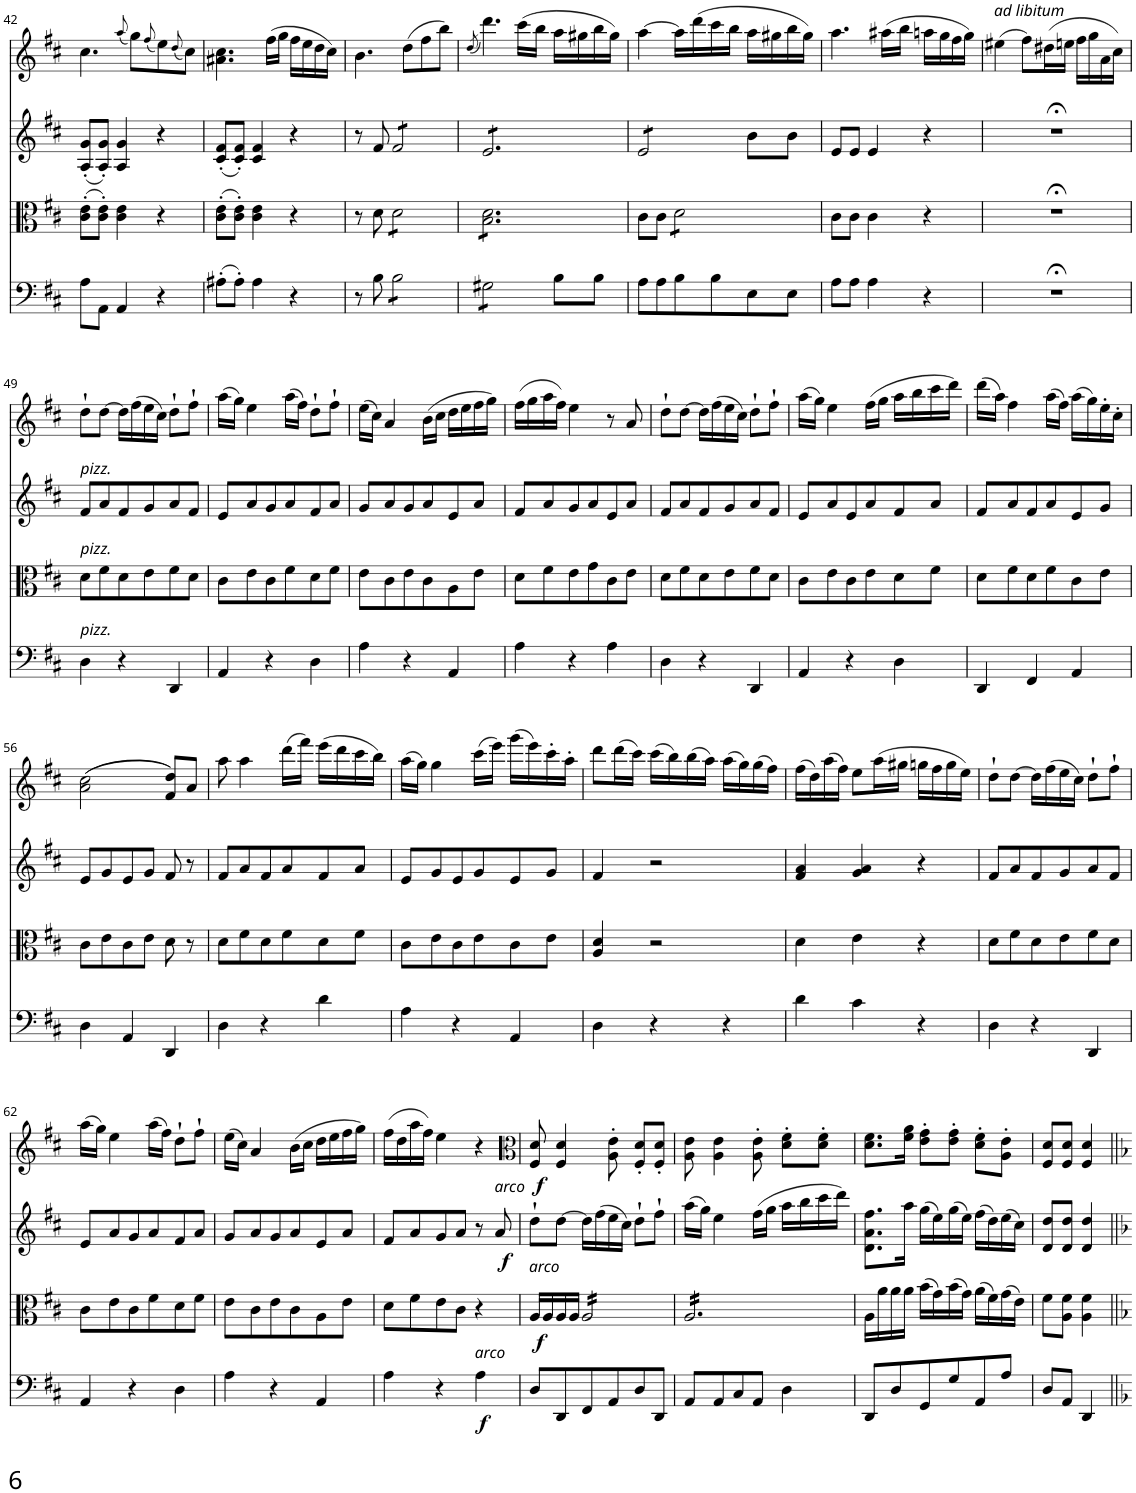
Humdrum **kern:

**kern	**dynam	**kern	**dynam	**kern	**dynam	**kern	**dynam
*part4	*part4	*part3	*part3	*part2	*part2	*part1	*part1
*staff4	*staff4	*staff3	*staff3	*staff2	*staff2	*staff1	*staff1
*I"Violoncello	*	*I"Viola	*	*I"Violin	*	*I"Viola d’amore	*
*I'Vc	*	*I'Vla	*	*I'Vln	*	*	*
!!LO:PB:g=z
*clefF4	*	*clefC3	*	*clefG2	*	*clefG2	*
*k[f#c#]	*	*k[f#c#]	*	*k[f#c#]	*	*k[f#c#]	*
*M3/4	*	*M3/4	*	*M3/4	*	*M3/4	*
=42	=42	=42	=42	=42	=42	=42	=42
8A\L	.	(8c#\' 8e\'L	.	(8A/' 8g/'L	.	4.cc#\	.
8AA\J	.	8c#\' 8e\'J)	.	8A/' 8g/'J)	.	.	.
4AA/	.	4c#\ 4e\	.	4A/ 4g/	.	.	.
.	.	.	.	.	.	(8qaa/	.
.	.	.	.	.	.	8gg\L)	.
.	.	.	.	.	.	(8qff#/	.
4r	.	4r	.	4r	.	8ee\)	.
.	.	.	.	.	.	(8qdd/	.
.	.	.	.	.	.	8cc#\J)	.
=43	=43	=43	=43	=43	=43	=43	=43
(8A#X'\L	.	(8c#\' 8e\'L	.	(8c#/' 8f#/'L	.	4.a#X\ 4.cc#\	.
8A#'\J)	.	8c#\' 8e\'J)	.	8c#/' 8f#/'J)	.	.	.
4A#\	.	4c#\ 4e\	.	4c#/ 4f#/	.	.	.
.	.	.	.	.	.	(16ff#\LL	.
.	.	.	.	.	.	16gg\JJ	.
4r	.	4r	.	4r	.	16ff#\LL	.
.	.	.	.	.	.	16ee\	.
.	.	.	.	.	.	16dd\	.
.	.	.	.	.	.	16cc#\JJ)	.
=44	=44	=44	=44	=44	=44	=44	=44
8r	.	8r	.	8r	.	4.b\	.
8B\	.	8d\	.	8f#/	.	.	.
*tremolo	*	*	*	*	*	*	*
*	*	*tremolo	*	*	*	*	*
*	*	*	*	*tremolo	*	*	*
8B\L	.	8d\L	.	8f#/L	.	.	.
8B\	.	8d\	.	8f#/	.	(8dd\L	.
8B\	.	8d\	.	8f#/	.	8ff#\	.
8B\J	.	8d\J	.	8f#/J	.	8bb\J)	.
=45	=45	=45	=45	=45	=45	=45	=45
.	.	.	.	.	.	(8qdd/	.
8G#X\L	.	8B\ 8d\L	.	8e/L	.	4.ddd\)	.
8G#X\	.	8B\ 8d\	.	8e/	.	.	.
8G#X\	.	8B\ 8d\	.	8e/	.	.	.
8G#X\J	.	8B\ 8d\	.	8e/	.	(16ccc#\LL	.
*Xtremolo	*	*	*	*	*	*	*
.	.	.	.	.	.	16bb\JJ	.
8B\L	.	8B\ 8d\	.	8e/	.	16aa\LL	.
.	.	.	.	.	.	16gg#X\	.
8B\J	.	8B\ 8d\J	.	8e/J	.	16bb\	.
*	*	*Xtremolo	*	*	*	*	*
.	.	.	.	.	.	16gg#\JJ)	.
=46	=46	=46	=46	=46	=46	=46	=46
8A\L	.	8c#\L	.	8e/L	.	[4aa\	.
8A\	.	8c#\J	.	8e/	.	.	.
*	*	*tremolo	*	*	*	*	*
8B\	.	8d\L	.	8e/	.	16aa\LL]	.
.	.	.	.	.	.	(16ddd\	.
8B\	.	8d\	.	8e/J	.	16ccc#\	.
*	*	*	*	*Xtremolo	*	*	*
.	.	.	.	.	.	16bb\JJ	.
8E\	.	8d\	.	8b\L	.	16aa\LL	.
.	.	.	.	.	.	16gg#X\	.
8E\J	.	8d\J	.	8b\J	.	16bb\	.
*	*	*Xtremolo	*	*	*	*	*
.	.	.	.	.	.	16gg#\JJ)	.
=47	=47	=47	=47	=47	=47	=47	=47
8A\L	.	8c#\L	.	8e/L	.	4.aa\	.
8A\J	.	8c#\J	.	8e/J	.	.	.
4A\	.	4c#\	.	4e/	.	.	.
.	.	.	.	.	.	(16aa#X\LL	.
.	.	.	.	.	.	16bb\JJ	.
4r	.	4r	.	4r	.	16aan\LL	.
.	.	.	.	.	.	16gg\	.
.	.	.	.	.	.	16ff#\	.
.	.	.	.	.	.	16gg\JJ)	.
=48	=48	=48	=48	=48	=48	=48	=48
!	!	!	!	!	!	!LO:TX:a:i:t=ad libitum	!
2.r;<	.	2.r;<	.	2.r;<	.	(4ee#X\	.
.	.	.	.	.	.	8ff#\L)	.
.	.	.	.	.	.	(16dd#X\L	.
.	.	.	.	.	.	16een\JJ	.
.	.	.	.	.	.	16ff#\LL	.
.	.	.	.	.	.	16gg\	.
.	.	.	.	.	.	16a\	.
.	.	.	.	.	.	16cc#\JJ)	.
!!LO:LB:g=z
=49	=49	=49	=49	=49	=49	=49	=49
!	!	!	!	!LO:TX:a:i:t=pizz.	!	!	!
!	!	!LO:TX:a:i:t=pizz.	!	!	!	!	!
!LO:TX:a:i:t=pizz.	!	!	!	!	!	!	!
4D\	.	8d\L	.	8f#/L	.	8dd`\L	.
.	.	8f#\	.	8a/	.	[8dd\J	.
4r	.	8d\	.	8f#/	.	16dd\LL]	.
.	.	.	.	.	.	(16ff#\	.
.	.	8e\	.	8g/	.	16ee\	.
.	.	.	.	.	.	16cc#\JJ)	.
4DD/	.	8f#\	.	8a/	.	8dd`\L	.
.	.	8d\J	.	8f#/J	.	8ff#`\J	.
=50	=50	=50	=50	=50	=50	=50	=50
4AA/	.	8c#\L	.	8e/L	.	(16aa\LL	.
.	.	.	.	.	.	16gg\JJ)	.
.	.	8e\	.	8a/	.	4ee\	.
4r	.	8c#\	.	8g/	.	.	.
.	.	8f#\	.	8a/	.	(16aa\LL	.
.	.	.	.	.	.	16ff#\JJ)	.
4D\	.	8d\	.	8f#/	.	8dd`\L	.
.	.	8f#\J	.	8a/J	.	8ff#`\J	.
=51	=51	=51	=51	=51	=51	=51	=51
4A\	.	8e\L	.	8g/L	.	(16ee\LL	.
.	.	.	.	.	.	16cc#\JJ)	.
.	.	8c#\	.	8a/	.	4a/	.
4r	.	8e\	.	8g/	.	.	.
.	.	8c#\	.	8a/	.	(16b\LL	.
.	.	.	.	.	.	16cc#\JJ	.
4AA/	.	8A\	.	8e/	.	16dd\LL	.
.	.	.	.	.	.	16ee\	.
.	.	8e\J	.	8a/J	.	16ff#\	.
.	.	.	.	.	.	16gg\JJ)	.
=52	=52	=52	=52	=52	=52	=52	=52
4A\	.	8d\L	.	8f#/L	.	(16ff#\LL	.
.	.	.	.	.	.	16gg\	.
.	.	8f#\	.	8a/	.	16aa\	.
.	.	.	.	.	.	16ff#\JJ)	.
4r	.	8e\	.	8g/	.	4ee\	.
.	.	8g\	.	8a/	.	.	.
4A\	.	8c#\	.	8e/	.	8r	.
.	.	8e\J	.	8a/J	.	8a/	.
=53	=53	=53	=53	=53	=53	=53	=53
4D\	.	8d\L	.	8f#/L	.	8dd`\L	.
.	.	8f#\	.	8a/	.	[8dd\J	.
4r	.	8d\	.	8f#/	.	16dd\LL]	.
.	.	.	.	.	.	(16ff#\	.
.	.	8e\	.	8g/	.	16ee\	.
.	.	.	.	.	.	16cc#\JJ)	.
4DD/	.	8f#\	.	8a/	.	8dd`\L	.
.	.	8d\J	.	8f#/J	.	8ff#`\J	.
=54	=54	=54	=54	=54	=54	=54	=54
4AA/	.	8c#\L	.	8e/L	.	(16aa\LL	.
.	.	.	.	.	.	16gg\JJ)	.
.	.	8e\	.	8a/	.	4ee\	.
4r	.	8c#\	.	8e/	.	.	.
.	.	8e\	.	8a/	.	(16ff#\LL	.
.	.	.	.	.	.	16gg\JJ	.
4D\	.	8d\	.	8f#/	.	16aa\LL	.
.	.	.	.	.	.	16bb\	.
.	.	8f#\J	.	8a/J	.	16ccc#\	.
.	.	.	.	.	.	16ddd\JJ)	.
=55	=55	=55	=55	=55	=55	=55	=55
4DD/	.	8d\L	.	8f#/L	.	(16ddd\LL	.
.	.	.	.	.	.	16aa\JJ)	.
.	.	8f#\	.	8a/	.	4ff#\	.
4FF#/	.	8d\	.	8f#/	.	.	.
.	.	8f#\	.	8a/	.	(16aa\LL	.
.	.	.	.	.	.	16ff#\JJ)	.
4AA/	.	8c#\	.	8e/	.	(16aa\LL	.
.	.	.	.	.	.	16gg\)	.
.	.	8e\J	.	8g/J	.	16ee'\	.
.	.	.	.	.	.	16cc#'\JJ	.
!!LO:LB:g=z
=56	=56	=56	=56	=56	=56	=56	=56
4D\	.	8c#\L	.	8e/L	.	((2a\ 2cc#\	.
.	.	8e\	.	8g/	.	.	.
4AA/	.	8c#\	.	8e/	.	.	.
.	.	8e\J	.	8g/J	.	.	.
4DD/	.	8d\	.	8f#/	.	8f#/ 8dd/L))	.
.	.	8r	.	8r	.	8a/J	.
=57	=57	=57	=57	=57	=57	=57	=57
4D\	.	8d\L	.	8f#/L	.	8aa\	.
.	.	8f#\	.	8a/	.	4aa\	.
4r	.	8d\	.	8f#/	.	.	.
.	.	8f#\	.	8a/	.	(16ddd\LL	.
.	.	.	.	.	.	16fff#\JJ)	.
4d\	.	8d\	.	8f#/	.	(16eee\LL	.
.	.	.	.	.	.	16ddd\	.
.	.	8f#\J	.	8a/J	.	16ccc#\	.
.	.	.	.	.	.	16bb\JJ)	.
=58	=58	=58	=58	=58	=58	=58	=58
4A\	.	8c#\L	.	8e/L	.	(16aa\LL	.
.	.	.	.	.	.	16gg\JJ)	.
.	.	8e\	.	8g/	.	4gg\	.
4r	.	8c#\	.	8e/	.	.	.
.	.	8e\	.	8g/	.	(16ccc#\LL	.
.	.	.	.	.	.	16eee\JJ)	.
4AA/	.	8c#\	.	8e/	.	(16ggg\LL	.
.	.	.	.	.	.	16eee\)	.
.	.	8e\J	.	8g/J	.	16ccc#'\	.
.	.	.	.	.	.	16aa'\JJ	.
=59	=59	=59	=59	=59	=59	=59	=59
4D\	.	4A/ 4d/	.	4f#/	.	8ddd\L	.
.	.	.	.	.	.	(16ddd\L	.
.	.	.	.	.	.	16ccc#\JJ)	.
4r	.	2r	.	2r	.	(16ccc#\LL	.
.	.	.	.	.	.	16bb\)	.
.	.	.	.	.	.	(16bb\	.
.	.	.	.	.	.	16aa\JJ)	.
4r	.	.	.	.	.	(16aa\LL	.
.	.	.	.	.	.	16gg\)	.
.	.	.	.	.	.	(16gg\	.
.	.	.	.	.	.	16ff#\JJ)	.
=60	=60	=60	=60	=60	=60	=60	=60
4d\	.	4d\	.	4f#/ 4a/	.	(16ff#\LL	.
.	.	.	.	.	.	16dd\)	.
.	.	.	.	.	.	(16aa\	.
.	.	.	.	.	.	16ff#\JJ)	.
4c#\	.	4e\	.	4g/ 4a/	.	8ee\L	.
.	.	.	.	.	.	(16aa\L	.
.	.	.	.	.	.	16gg#X\JJ	.
4r	.	4r	.	4r	.	16ggn\LL	.
.	.	.	.	.	.	16ff#\	.
.	.	.	.	.	.	16gg\	.
.	.	.	.	.	.	16ee\JJ)	.
=61	=61	=61	=61	=61	=61	=61	=61
4D\	.	8d\L	.	8f#/L	.	8dd`\L	.
.	.	8f#\	.	8a/	.	[8dd\J	.
4r	.	8d\	.	8f#/	.	16dd\LL]	.
.	.	.	.	.	.	(16ff#\	.
.	.	8e\	.	8g/	.	16ee\	.
.	.	.	.	.	.	16cc#\JJ)	.
4DD/	.	8f#\	.	8a/	.	8dd`\L	.
.	.	8d\J	.	8f#/J	.	8ff#`\J	.
!!LO:LB:g=z
=62	=62	=62	=62	=62	=62	=62	=62
4AA/	.	8c#\L	.	8e/L	.	(16aa\LL	.
.	.	.	.	.	.	16gg\JJ)	.
.	.	8e\	.	8a/	.	4ee\	.
4r	.	8c#\	.	8g/	.	.	.
.	.	8f#\	.	8a/	.	(16aa\LL	.
.	.	.	.	.	.	16ff#\JJ)	.
4D\	.	8d\	.	8f#/	.	8dd`\L	.
.	.	8f#\J	.	8a/J	.	8ff#`\J	.
=63	=63	=63	=63	=63	=63	=63	=63
4A\	.	8e\L	.	8g/L	.	(16ee\LL	.
.	.	.	.	.	.	16cc#\JJ)	.
.	.	8c#\	.	8a/	.	4a/	.
4r	.	8e\	.	8g/	.	.	.
.	.	8c#\	.	8a/	.	(16b\LL	.
.	.	.	.	.	.	16cc#\JJ	.
4AA/	.	8A\	.	8e/	.	16dd\LL	.
.	.	.	.	.	.	16ee\	.
.	.	8e\J	.	8a/J	.	16ff#\	.
.	.	.	.	.	.	16gg\JJ)	.
=64	=64	=64	=64	=64	=64	=64	=64
4A\	.	8d\L	.	8f#/L	.	(16ff#\LL	.
.	.	.	.	.	.	16dd\	.
.	.	8f#\	.	8a/	.	16aa\	.
.	.	.	.	.	.	16ff#\JJ)	.
4r	.	8e\	.	8g/	.	4ee\	.
.	.	8c#\J	.	8a/J	.	.	.
!LO:TX:a:i:t=arco	!	!	!	!	!	!	!
!	!LO:DY:b	!	!	!	!	!	!
4A\	f	4r	.	8r	.	4r	.
!	!	!	!	!LO:TX:a:i:t=arco	!	!	!
!	!	!	!	!	!LO:DY:b	!	!
.	.	.	.	8a/	f	.	.
=65	=65	=65	=65	=65	=65	=65	=65
*	*	*	*	*	*	*clefC3	*
!	!	!LO:TX:a:i:t=arco	!	!	!	!	!
!	!	!	!LO:DY:b	!	!	!	!LO:DY:b
8D/L	.	16A/LL	f	8dd`\L	.	8F#/ 8d/	f
.	.	16A/	.	.	.	.	.
8DD/	.	16A/	.	[8dd\J	.	4F#/ 4d/	.
.	.	16A/JJ	.	.	.	.	.
*	*	*tremolo	*	*	*	*	*
8FF#/	.	16A/LL	.	16dd\LL]	.	.	.
.	.	16A/	.	(16ff#\	.	.	.
8AA/	.	16A/	.	16ee\	.	8A\' 8e\'	.
.	.	16A/	.	16cc#\JJ)	.	.	.
8D/	.	16A/	.	8dd`\L	.	8F#/' 8d/'L	.
.	.	16A/	.	.	.	.	.
8DD/J	.	16A/	.	8ff#`\J	.	8F#/' 8d/'J	.
.	.	16A/JJ	.	.	.	.	.
=66	=66	=66	=66	=66	=66	=66	=66
8AA/L	.	16A/LL	.	(16aa\LL	.	8A\ 8e\	.
.	.	16A/	.	16gg\JJ)	.	.	.
8AA/	.	16A/	.	4ee\	.	4A\ 4e\	.
.	.	16A/	.	.	.	.	.
8C#/	.	16A/	.	.	.	.	.
.	.	16A/	.	.	.	.	.
8AA/J	.	16A/	.	(16ff#\LL	.	8A\' 8e\'	.
.	.	16A/	.	16gg\JJ	.	.	.
4D\	.	16A/	.	16aa\LL	.	8d\' 8f#\'L	.
.	.	16A/	.	16bb\	.	.	.
.	.	16A/	.	16ccc#\	.	8d\' 8f#\'J	.
.	.	16A/JJ	.	16ddd\JJ)	.	.	.
*	*	*Xtremolo	*	*	*	*	*
=67	=67	=67	=67	=67	=67	=67	=67
8DD/L	.	16A\LL	.	8.d\ 8.a\ 8.ff#\L	.	8.d\ 8.f#\L	.
.	.	16a\	.	.	.	.	.
8D/	.	16a\	.	.	.	.	.
.	.	16a\JJ	.	16aa\Jk	.	16f#\ 16a\Jk	.
8GG/	.	(16b\LL	.	(16gg\LL	.	8e\' 8g\'L	.
.	.	16g\)	.	16ee\)	.	.	.
8G/	.	(16b\	.	(16gg\	.	8e\' 8g\'J	.
.	.	16g\JJ)	.	16ee\JJ)	.	.	.
8AA/	.	(16a\LL	.	(16ff#\LL	.	8d\' 8f#\'L	.
.	.	16f#\)	.	16dd\)	.	.	.
8A/J	.	(16g\	.	(16ee\	.	8A\' 8e\'J	.
.	.	16e\JJ)	.	16cc#\JJ)	.	.	.
=68	=68	=68	=68	=68	=68	=68	=68
8D/L	.	8f#\L	.	8d/ 8dd/L	.	8F#/ 8d/L	.
8AA/J	.	8A\ 8f#\J	.	8d/ 8dd/J	.	8F#/ 8d/J	.
4DD/	.	4A\ 4f#\	.	4d/ 4dd/	.	4F#/ 4d/	.
=||	=||	=||	=||	=||	=||	=||	=||
*-	*-	*-	*-	*-	*-	*-	*-
